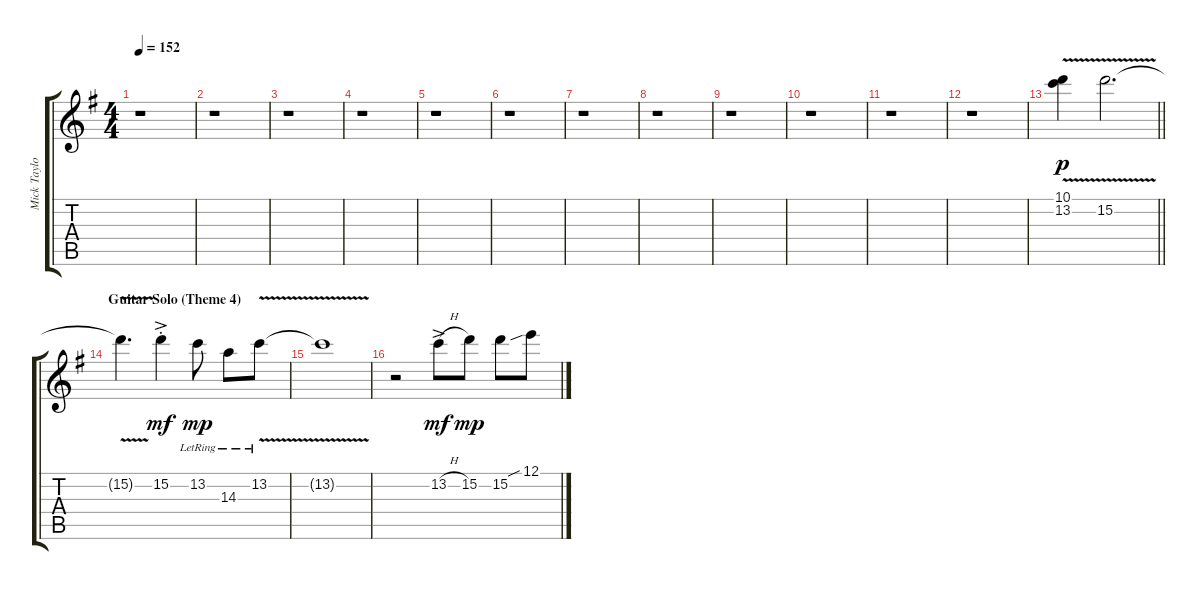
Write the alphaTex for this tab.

\track ("Mick Taylor Overdub" "Mick Taylo") {instrument overdrivenguitar}
\staff {score tabs}
\tuning (E4 B3 G3 D3 A2 E2) {hide}
\ts (4 4)
\tempo 152
\clef g2
\ks g
r.1{dy p} |
r.1 |
r.1 |
r.1 |
r.1 |
r.1 |
r.1 |
r.1 |
r.1 |
r.1 |
r.1 |
r.1 |
\barLineRight lightlight
(10.1{v} 13.2{v}).4 15.2{v}.2{d} |
\section ("" "Guitar Solo (Theme 4)")
15.2{v t}.4{d} 15.2{ac st}.4{dy mf} 13.2{lr}.8{dy mp} 14.3{lr}.8 13.2{v lr}.8 |
13.2{v t}.1 |
r.2 13.2{h ac}.8{dy mf} 15.2.8{dy mp} 15.2.8 12.1{sib}.8
